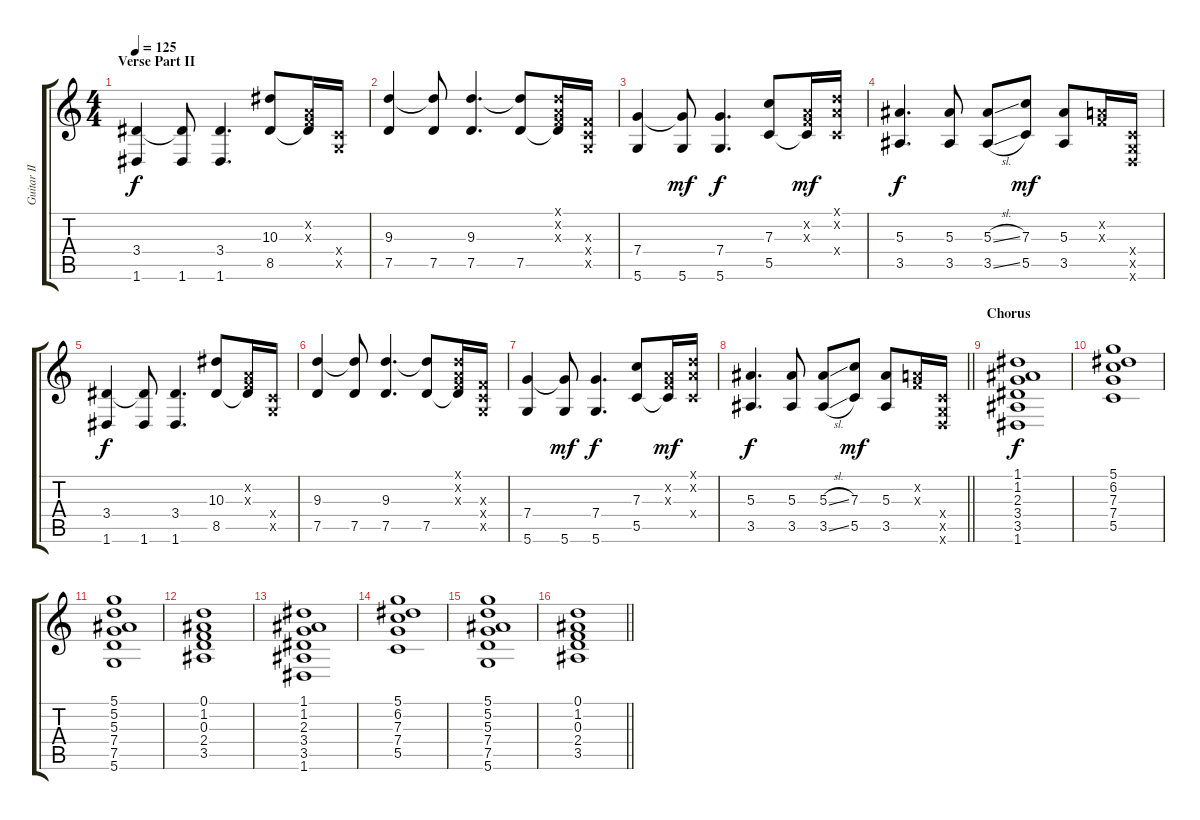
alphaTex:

\track ("Guitar II" "Guitar II") {instrument distortionguitar}
\staff {score tabs}
\tuning (D4 A3 F3 C3 G2 D2) {hide}
\ts (4 4)
\section ("" "Verse Part II")
\tempo 125
\clef g2
\ks c
(3.4 1.6).4{dy f volume 9 instrument distortionguitar} (3.4{t} 1.6).8 (3.4 1.6).4{d} (10.3 8.5).8 (0.2{x} 0.3{x} 8.5{t}).16 (0.4{x} 0.5{x}).16 |
(9.3 7.5).4 (9.3{t} 7.5).8 (9.3 7.5).4{d} (9.3{t} 7.5).8 (0.1{x} 0.2{x} 0.3{x} 7.5{t}).16 (0.3{x} 0.4{x} 0.5{x}).16 |
(7.4 5.6).4 (7.4{t} 5.6).8{dy mf} (7.4 5.6).4{d dy f} (7.3 5.5).8 (0.2{x} 0.3{x} 5.5{t}).16{dy mf} (0.1{x} 0.2{x} 0.4{x}).16 |
(5.3 3.5).4{d dy f} (5.3 3.5).8 (5.3{sl} 3.5{sl}).8 (7.3 5.5).8{dy mf} (5.3 3.5).8 (0.2{x} 0.3{x}).16 (0.4{x} 0.5{x} 0.6{x}).16 |
(3.4 1.6).4{dy f} (3.4{t} 1.6).8 (3.4 1.6).4{d} (10.3 8.5).8 (0.2{x} 0.3{x} 8.5{t}).16 (0.4{x} 0.5{x}).16 |
(9.3 7.5).4 (9.3{t} 7.5).8 (9.3 7.5).4{d} (9.3{t} 7.5).8 (0.1{x} 0.2{x} 0.3{x} 7.5{t}).16 (0.3{x} 0.4{x} 0.5{x}).16 |
(7.4 5.6).4 (7.4{t} 5.6).8{dy mf} (7.4 5.6).4{d dy f} (7.3 5.5).8 (0.2{x} 0.3{x} 5.5{t}).16{dy mf} (0.1{x} 0.2{x} 0.4{x}).16 |
\barLineRight lightlight
(5.3 3.5).4{d dy f} (5.3 3.5).8 (5.3{sl} 3.5{sl}).8 (7.3 5.5).8{dy mf} (5.3 3.5).8 (0.2{x} 0.3{x}).16 (0.4{x} 0.5{x} 0.6{x}).16 |
\section ("" "Chorus")
(1.1 1.2 2.3 3.4 3.5 1.6).1{dy f volume 10 instrument electricguitarclean} |
(5.1 6.2 7.3 7.4 5.5).1 |
(5.1 5.2 5.3 7.4 7.5 5.6).1 |
(0.1 1.2 0.3 2.4 3.5).1 |
(1.1 1.2 2.3 3.4 3.5 1.6).1 |
(5.1 6.2 7.3 7.4 5.5).1 |
(5.1 5.2 5.3 7.4 7.5 5.6).1 |
\barLineRight lightlight
(0.1 1.2 0.3 2.4 3.5).1
